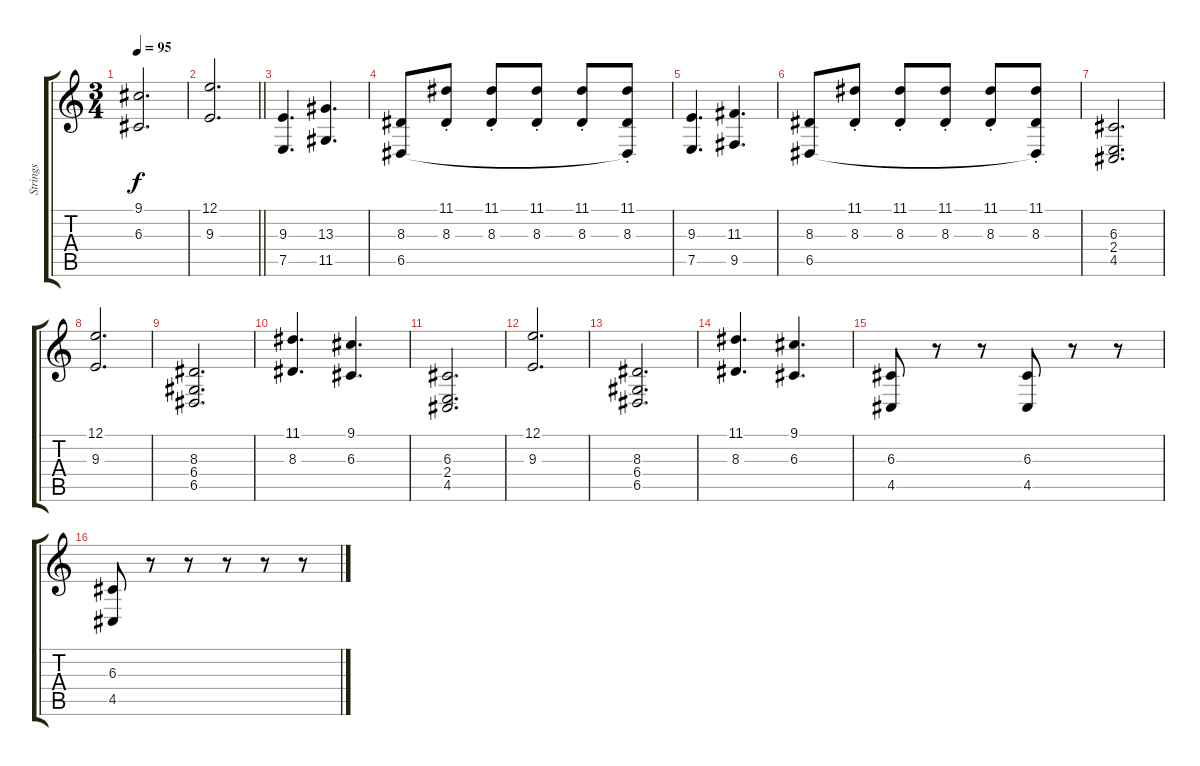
\track ("Strings" "Strings") {instrument stringensemble1}
\staff {score tabs}
\tuning (E4 B3 G3 D3 A2 D2) {hide}
\ts (3 4)
\tempo 95
\clef g2
\ks c
(9.1 6.3).2{d dy f} |
\barLineRight lightlight
(12.1 9.3).2{d} |
(9.3 7.5).4{d} (13.3 11.5).4{d} |
(8.3 6.5).8 (11.1{st} 8.3{st}).8 (11.1{st} 8.3{st}).8 (11.1{st} 8.3{st}).8 (11.1{st} 8.3{st}).8 (11.1{st} 8.3{st} 6.5{t}).8 |
(9.3 7.5).4{d} (11.3 9.5).4{d} |
(8.3 6.5).8 (11.1{st} 8.3{st}).8 (11.1{st} 8.3{st}).8 (11.1{st} 8.3{st}).8 (11.1{st} 8.3{st}).8 (11.1{st} 8.3{st} 6.5{t}).8 |
(6.3 2.4 4.5).2{d} |
(12.1 9.3).2{d} |
(8.3 6.4 6.5).2{d} |
(11.1 8.3).4{d} (9.1 6.3).4{d} |
(6.3 2.4 4.5).2{d} |
(12.1 9.3).2{d} |
(8.3 6.4 6.5).2{d} |
(11.1 8.3).4{d} (9.1 6.3).4{d} |
(6.3 4.5).8 r.8 r.8 (6.3 4.5).8 r.8 r.8 |
(6.3 4.5).8 r.8 r.8 r.8 r.8 r.8
